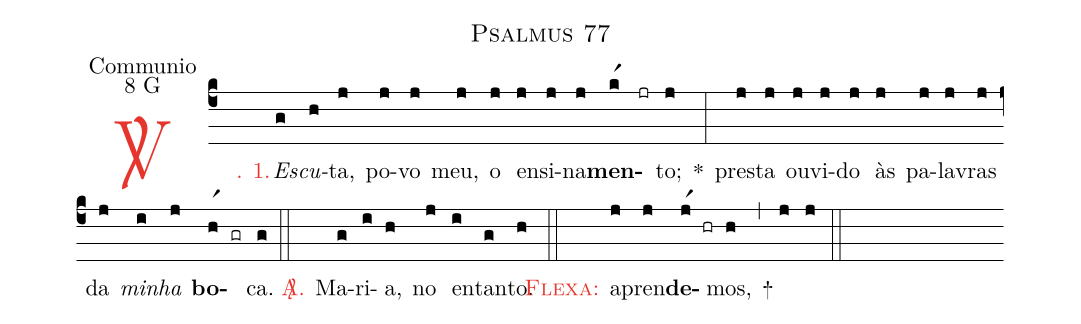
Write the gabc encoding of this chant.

name: Psalmus 77;
office-part: Communio;
mode: 8;
mode-differentia: G;
%%
(c4)

<c><sp>V/</sp>. 1.</c>() <i>Es</i>(g)<i>cu</i>(h)ta,(j) po(j)vo(j) meu,(j) o(j) en(j)si(j)na(j)<b>men</b>(kr1)(jr)to;(j) *(:) pres(j)ta(j) ou(j)vi(j)do(j) às(j) pa(j)la(j)vras(j) da(j) <i>mi</i>(i)<i>nha</i>(j) <b>bo</b>(hr1)(gr)ca.(g)

(::)

<nlba><c><sp>A/</sp>.</c>() Ma</nlba>(g)ri(i)a,(h) no(j) en(i)tan(g)to.(h)

(::)

<nlba><c><sc>Flexa</sc>:</c>() a</nlba>(j)pren(j)<b>de</b>(jr1 hr)mos,(h) +(,) (j) (j)

(::)
